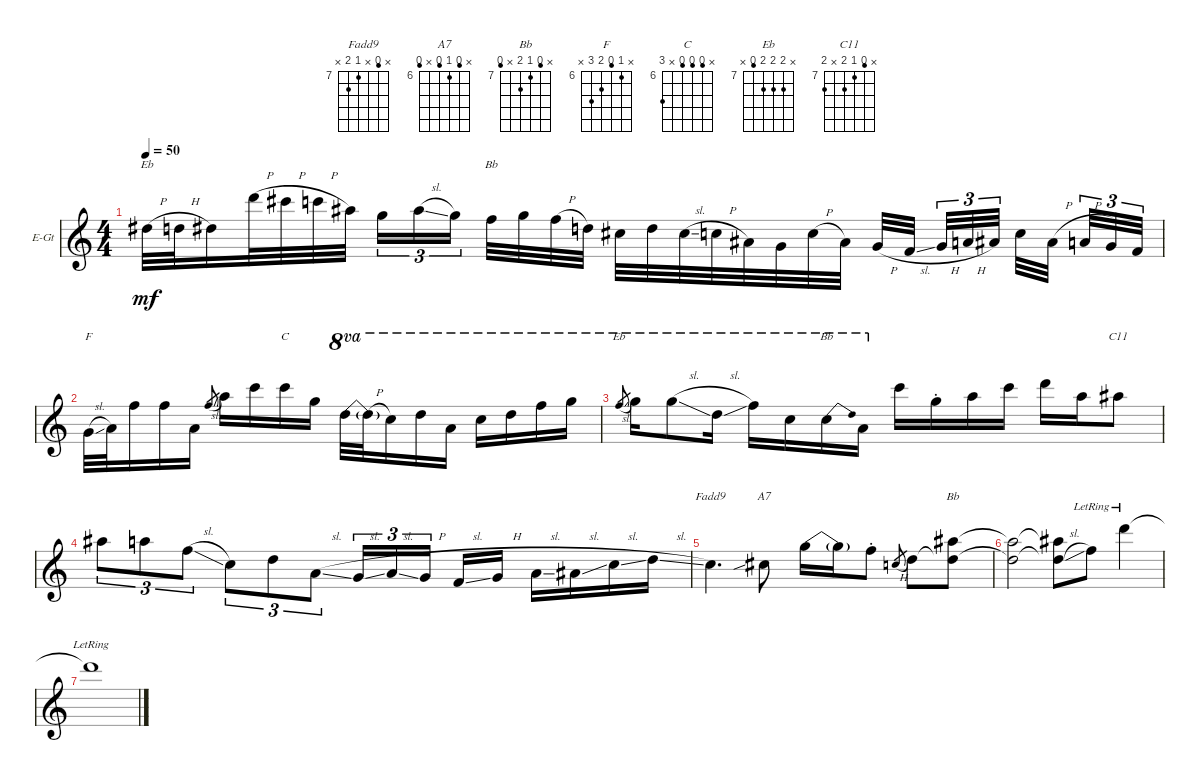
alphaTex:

\bracketExtendMode groupsimilarinstruments
\firstSystemTrackNameOrientation horizontal
\otherSystemsTrackNameOrientation horizontal
\track ("Gtr 1" "E-Gt") {solo instrument acousticgrandpiano}
\staff {score}
\tuning (E4 B3 G3 D3 A2 E2)
\displaytranspose 12
\chord ("Fadd9" x 6 x 7 8 x) {firstfret 7}
\chord ("A7" x 5 6 5 x 5) {firstfret 6}
\chord ("Bb" x 6 7 8 x 6) {firstfret 7}
\chord ("F" x 6 5 7 8 x) {firstfret 6}
\chord ("C" x 5 5 5 x 8) {firstfret 6}
\chord ("Eb" x 8 8 8 6 x) {firstfret 7}
\chord ("C11" x 6 7 8 x 8) {firstfret 7}
\ts (4 4)
\tempo 50
\clef g2
\ks c
8.3{h}.32{ch "Eb" dy mf} 7.3{h}.32 8.3.16 10.1{h}.32 9.1{h}.32 8.1{h}.32 6.1.32 8.2.16{tu (3 2)} 6.1{sl}.16{tu (3 2)} 3.1.16{tu (3 2)} 6.2.32{ch "Bb"} 3.1.32 6.2{h}.32 3.2.32 6.3.32 3.2.32 6.3{sl}.32 5.3{h}.32 3.3.32 5.4.32 5.3{h}.32 3.3.32 5.4{h}.32 3.4{sl}.32 5.4{h}.32{tu (3 2)} 7.4{h}.32{tu (3 2)} 8.4.32{tu (3 2)} 5.3.32 8.4{h}.32 7.4{h}.32{tu (3 2)} 5.4.32{tu (3 2)} 8.5.32{tu (3 2)} |
5.4{sl}.32{ch "F"} 7.4.32 10.3.16 10.3.16 7.4.16 10.3{sl}.8{gr} 14.3.16 13.2.16 13.2.16{ch "C"} 12.3.16 15.2{be (bendrelease 0 0 30 4 30 4 60 0)}.32{ot 8va} 15.2{h t}.32{ot 8va} 13.2.16{ot 8va} 15.2.16{ot 8va} 14.3.16{ot 8va} 13.2.16{ot 8va} 15.2.16{ot 8va} 13.1.16{ot 8va} 15.1.16{ot 8va} |
13.1{sl}.8{ch "Eb" ot 8va gr} 15.1.16{ot 8va} 15.1{sl}.8{ot 8va} 10.1{sl}.16{ot 8va} 13.1.16{ot 8va} 13.2.16{ot 8va} 13.2{be (bend 0 0 60 4)}.16{ch "Bb" ot 8va} 10.2.16{ot 8va} 13.2.16 12.3{st}.16 10.2.16 13.2.16 10.1.16 10.2.16 11.2.8{ch "C11"} |
11.2.8{tu (3 2)} 10.2.8{tu (3 2)} 10.3{sl}.8{tu (3 2)} 5.3.8{tu (3 2)} 7.3.8{tu (3 2)} 7.4{sl}.8{tu (3 2)} 5.4{sl}.16{tu (3 2)} 7.4{sl}.16{tu (3 2)} 5.4{h}.16{tu (3 2)} 3.4{sl}.16 5.4{h}.16 7.4{sl}.16 8.4{sl}.16 10.4{sl}.16 12.4{sl}.16 |
10.4.4{d ch "Fadd9"} 11.4{sib}.8{ch "A7"} 12.3{be (bendrelease 0 0 30 2 30 2 60 0)}.16 12.3{t}.16 10.3{st}.8 10.4{h}.8{gr} 12.4.8 (11.2 12.4{t}).8{ch "Bb"} |
(11.2{t} 12.4{t}).2 (11.2{t} 12.4{sl t}).8 15.4{lr}.8 15.2{lr}.4 |
15.2{lr t}.1
